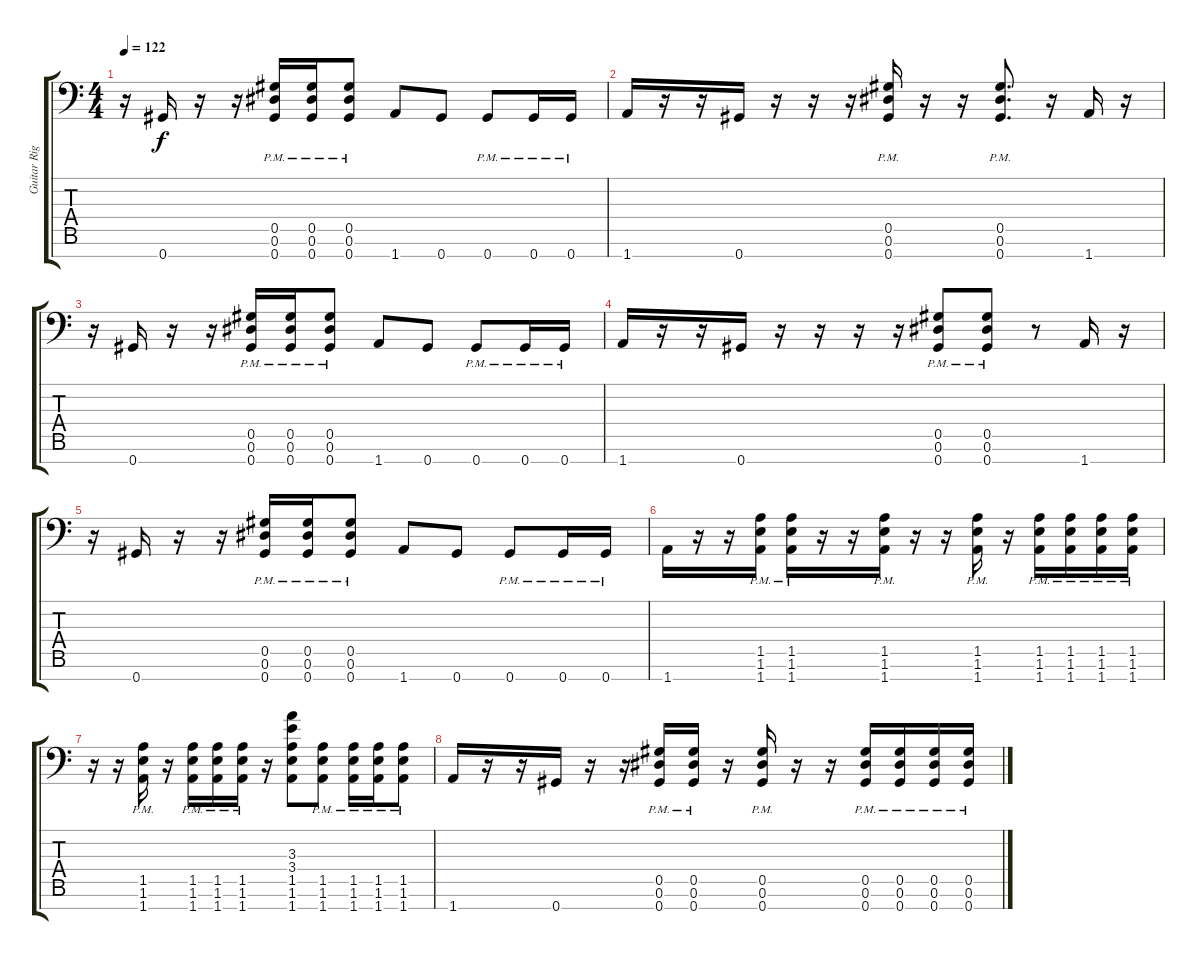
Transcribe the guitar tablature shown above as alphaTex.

\track ("Guitar Right" "Guitar Rig") {instrument distortionguitar}
\staff {score tabs}
\tuning (Eb4 Bb3 Gb3 Db3 Ab2 Eb2 Ab1) {hide}
\ts (4 4)
\tempo 122
\clef f4
\ks c
r.16{dy f} 0.7.16 r.16 r.16 (0.5{pm} 0.6{pm} 0.7{pm}).16 (0.5{pm} 0.6{pm} 0.7{pm}).16 (0.5{pm} 0.6{pm} 0.7{pm}).8 1.7.8 0.7.8 0.7{pm}.8 0.7{pm}.16 0.7{pm}.16 |
1.7.16 r.16 r.16 0.7.16 r.16 r.16 r.16 (0.5{pm} 0.6{pm} 0.7{pm}).16 r.16 r.16 (0.5{pm} 0.6{pm} 0.7{pm}).8{d} r.16 1.7.16 r.16 |
r.16 0.7.16 r.16 r.16 (0.5{pm} 0.6{pm} 0.7{pm}).16 (0.5{pm} 0.6{pm} 0.7{pm}).16 (0.5{pm} 0.6{pm} 0.7{pm}).8 1.7.8 0.7.8 0.7{pm}.8 0.7{pm}.16 0.7{pm}.16 |
1.7.16 r.16 r.16 0.7.16 r.16 r.16 r.16 r.16 (0.5{pm} 0.6{pm} 0.7{pm}).8 (0.5{pm} 0.6{pm} 0.7{pm}).8 r.8 1.7.16 r.16 |
r.16 0.7.16 r.16 r.16 (0.5{pm} 0.6{pm} 0.7{pm}).16 (0.5{pm} 0.6{pm} 0.7{pm}).16 (0.5{pm} 0.6{pm} 0.7{pm}).8 1.7.8 0.7.8 0.7{pm}.8 0.7{pm}.16 0.7{pm}.16 |
1.7.16 r.16 r.16 (1.5{pm} 1.6{pm} 1.7{pm}).16 (1.5{pm} 1.6{pm} 1.7{pm}).16 r.16 r.16 (1.5{pm} 1.6{pm} 1.7{pm}).16 r.16 r.16 (1.5{pm} 1.6{pm} 1.7{pm}).16 r.16 (1.5{pm} 1.6{pm} 1.7{pm}).16 (1.5{pm} 1.6{pm} 1.7{pm}).16 (1.5{pm} 1.6{pm} 1.7{pm}).16 (1.5{pm} 1.6{pm} 1.7{pm}).16 |
r.16 r.16 (1.5{pm} 1.6{pm} 1.7{pm}).16 r.16 (1.5{pm} 1.6{pm} 1.7{pm}).16 (1.5{pm} 1.6{pm} 1.7{pm}).16 (1.5{pm} 1.6{pm} 1.7{pm}).16 r.16 (3.3 3.4 1.5 1.6 1.7).8 (1.5{pm} 1.6{pm} 1.7{pm}).8 (1.5{pm} 1.6{pm} 1.7{pm}).16 (1.5{pm} 1.6{pm} 1.7{pm}).16 (1.5{pm} 1.6{pm} 1.7{pm}).8 |
1.7.16 r.16 r.16 0.7.16 r.16 r.16 (0.5{pm} 0.6{pm} 0.7{pm}).16 (0.5{pm} 0.6{pm} 0.7{pm}).16 r.16 (0.5{pm} 0.6{pm} 0.7{pm}).16 r.16 r.16 (0.5{pm} 0.6{pm} 0.7{pm}).16 (0.5{pm} 0.6{pm} 0.7{pm}).16 (0.5{pm} 0.6{pm} 0.7{pm}).16 (0.5{pm} 0.6{pm} 0.7{pm}).16
